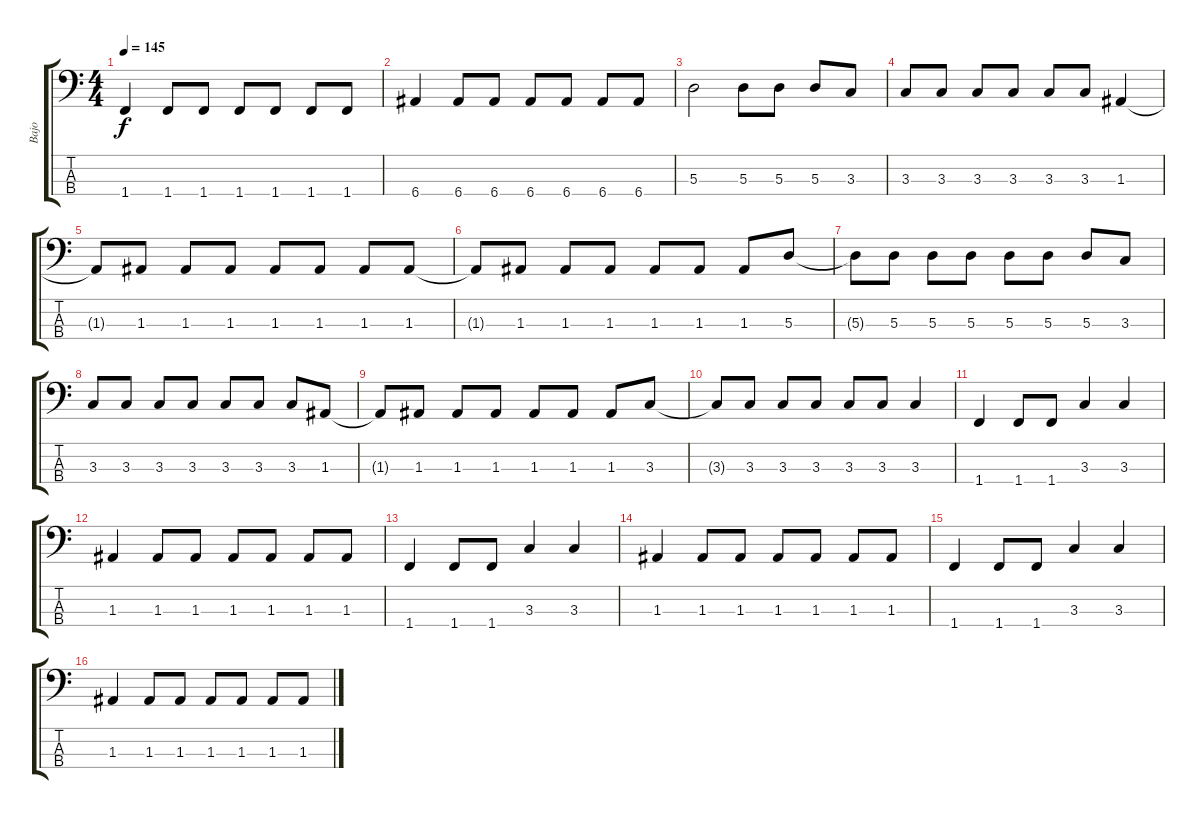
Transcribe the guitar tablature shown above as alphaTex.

\track ("Bajo" "Bajo") {instrument electricbassfinger}
\staff {score tabs}
\tuning (G2 D2 A1 E1) {hide}
\ts (4 4)
\tempo 145
\clef f4
\ks c
1.4.4{dy f} 1.4.8 1.4.8 1.4.8 1.4.8 1.4.8 1.4.8 |
6.4.4 6.4.8 6.4.8 6.4.8 6.4.8 6.4.8 6.4.8 |
5.3.2 5.3.8 5.3.8 5.3.8 3.3.8 |
3.3.8 3.3.8 3.3.8 3.3.8 3.3.8 3.3.8 1.3.4 |
1.3{t}.8 1.3.8 1.3.8 1.3.8 1.3.8 1.3.8 1.3.8 1.3.8 |
1.3{t}.8 1.3.8 1.3.8 1.3.8 1.3.8 1.3.8 1.3.8 5.3.8 |
5.3{t}.8 5.3.8 5.3.8 5.3.8 5.3.8 5.3.8 5.3.8 3.3.8 |
3.3.8 3.3.8 3.3.8 3.3.8 3.3.8 3.3.8 3.3.8 1.3.8 |
1.3{t}.8 1.3.8 1.3.8 1.3.8 1.3.8 1.3.8 1.3.8 3.3.8 |
3.3{t}.8 3.3.8 3.3.8 3.3.8 3.3.8 3.3.8 3.3.4 |
1.4.4 1.4.8 1.4.8 3.3.4 3.3.4 |
1.3.4 1.3.8 1.3.8 1.3.8 1.3.8 1.3.8 1.3.8 |
1.4.4 1.4.8 1.4.8 3.3.4 3.3.4 |
1.3.4 1.3.8 1.3.8 1.3.8 1.3.8 1.3.8 1.3.8 |
1.4.4 1.4.8 1.4.8 3.3.4 3.3.4 |
1.3.4 1.3.8 1.3.8 1.3.8 1.3.8 1.3.8 1.3.8
